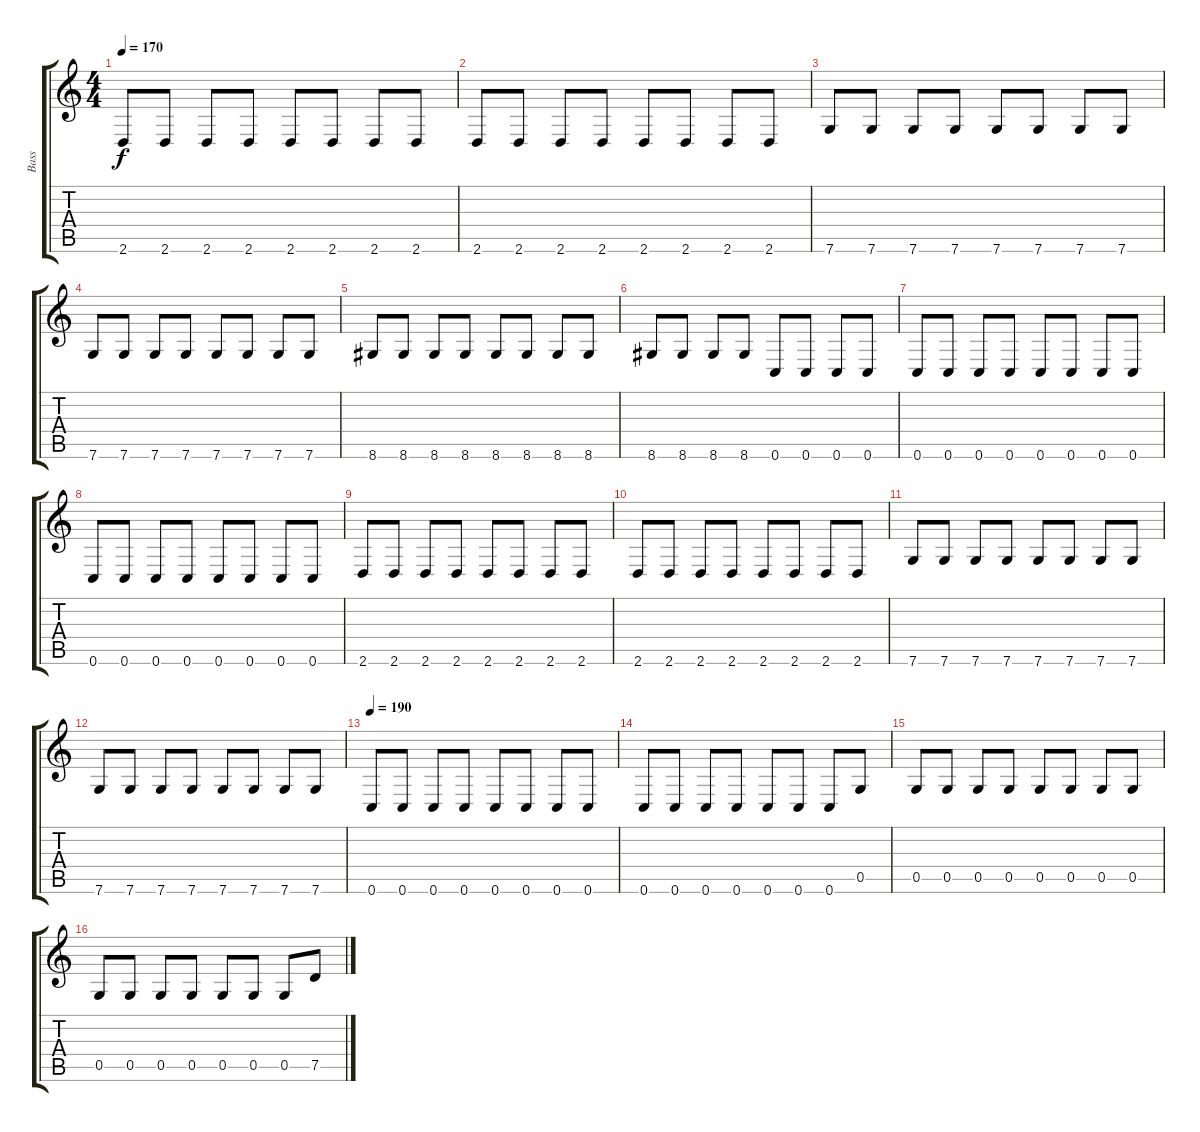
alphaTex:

\track ("Bass" "Bass") {instrument electricbasspick}
\staff {score tabs}
\tuning (D4 A3 F3 C3 G2 C2) {hide}
\ts (4 4)
\tempo 170
\clef g2
\ks c
2.6.8{dy f} 2.6.8 2.6.8 2.6.8 2.6.8 2.6.8 2.6.8 2.6.8 |
2.6.8 2.6.8 2.6.8 2.6.8 2.6.8 2.6.8 2.6.8 2.6.8 |
7.6.8 7.6.8 7.6.8 7.6.8 7.6.8 7.6.8 7.6.8 7.6.8 |
7.6.8 7.6.8 7.6.8 7.6.8 7.6.8 7.6.8 7.6.8 7.6.8 |
8.6.8 8.6.8 8.6.8 8.6.8 8.6.8 8.6.8 8.6.8 8.6.8 |
8.6.8 8.6.8 8.6.8 8.6.8 0.6.8 0.6.8 0.6.8 0.6.8 |
0.6.8 0.6.8 0.6.8 0.6.8 0.6.8 0.6.8 0.6.8 0.6.8 |
0.6.8 0.6.8 0.6.8 0.6.8 0.6.8 0.6.8 0.6.8 0.6.8 |
2.6.8 2.6.8 2.6.8 2.6.8 2.6.8 2.6.8 2.6.8 2.6.8 |
2.6.8 2.6.8 2.6.8 2.6.8 2.6.8 2.6.8 2.6.8 2.6.8 |
7.6.8 7.6.8 7.6.8 7.6.8 7.6.8 7.6.8 7.6.8 7.6.8 |
7.6.8 7.6.8 7.6.8 7.6.8 7.6.8 7.6.8 7.6.8 7.6.8 |
\tempo 190
0.6.8 0.6.8 0.6.8 0.6.8 0.6.8 0.6.8 0.6.8 0.6.8 |
0.6.8 0.6.8 0.6.8 0.6.8 0.6.8 0.6.8 0.6.8 0.5.8 |
0.5.8 0.5.8 0.5.8 0.5.8 0.5.8 0.5.8 0.5.8 0.5.8 |
0.5.8 0.5.8 0.5.8 0.5.8 0.5.8 0.5.8 0.5.8 7.5.8
